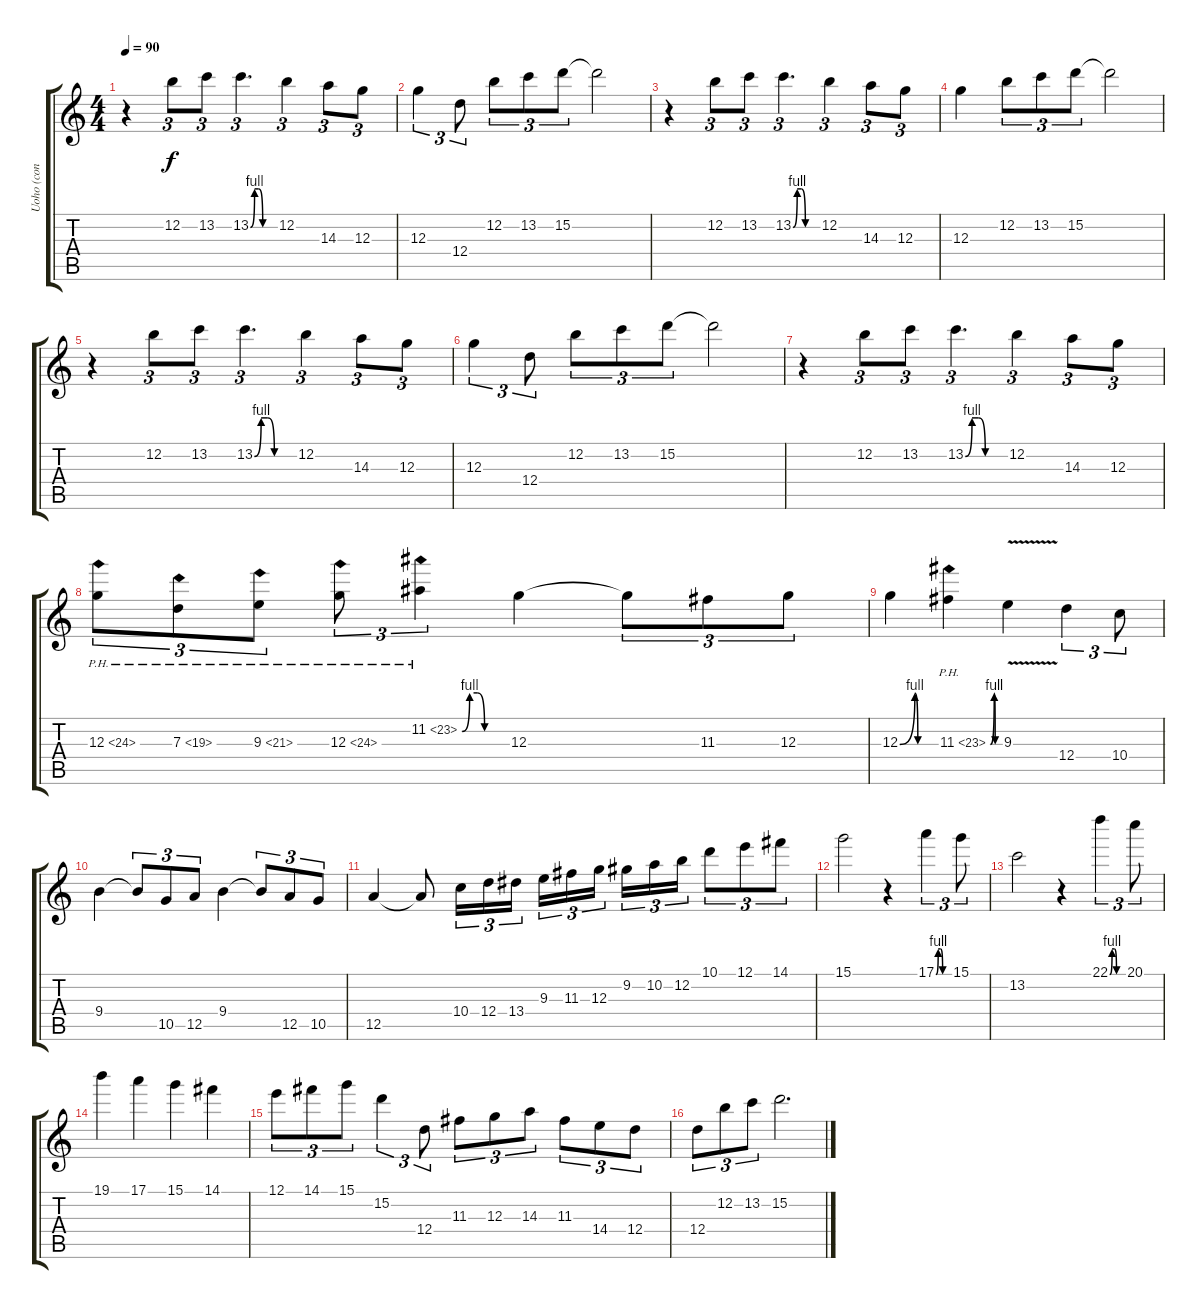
\track ("Uoho (con distorsion)" "Uoho (con ") {instrument distortionguitar}
\staff {score tabs}
\tuning (E4 B3 G3 D3 A2 E2) {hide}
\ts (4 4)
\tempo 90
\clef g2
\ks c
r.4{dy f} 12.2.8{tu (3 2)} 13.2.8{tu (3 2)} 13.2{be (custom 0 0 10 4 20 4 30 0 60 0)}.4{d tu (3 2)} 12.2.4{tu (3 2)} 14.3.8{tu (3 2)} 12.3.8{tu (3 2)} |
12.3.4{tu (3 2)} 12.4.8{tu (3 2)} 12.2.8{tu (3 2)} 13.2.8{tu (3 2)} 15.2.8{tu (3 2)} 15.2{t}.2 |
r.4 12.2.8{tu (3 2)} 13.2.8{tu (3 2)} 13.2{be (custom 0 0 10 4 20 4 30 0 60 0)}.4{d tu (3 2)} 12.2.4{tu (3 2)} 14.3.8{tu (3 2)} 12.3.8{tu (3 2)} |
12.3.4 12.2.8{tu (3 2)} 13.2.8{tu (3 2)} 15.2.8{tu (3 2)} 15.2{t}.2 |
r.4 12.2.8{tu (3 2)} 13.2.8{tu (3 2)} 13.2{be (custom 0 0 10 4 20 4 30 0 60 0)}.4{d tu (3 2)} 12.2.4{tu (3 2)} 14.3.8{tu (3 2)} 12.3.8{tu (3 2)} |
12.3.4{tu (3 2)} 12.4.8{tu (3 2)} 12.2.8{tu (3 2)} 13.2.8{tu (3 2)} 15.2.8{tu (3 2)} 15.2{t}.2 |
r.4 12.2.8{tu (3 2)} 13.2.8{tu (3 2)} 13.2{be (custom 0 0 10 4 20 4 30 0 60 0)}.4{d tu (3 2)} 12.2.4{tu (3 2)} 14.3.8{tu (3 2)} 12.3.8{tu (3 2)} |
12.3{ph 12}.8{tu (3 2)} 7.3{ph 12}.8{tu (3 2)} 9.3{ph 12}.8{tu (3 2)} 12.3{ph 12}.8{tu (3 2)} 11.2{be (custom 0 0 10 4 20 4 30 0 60 0) ph 12}.4{tu (3 2)} 12.3.4 12.3{t}.8{tu (3 2)} 11.3.8{tu (3 2)} 12.3.8{tu (3 2)} |
12.3{be (custom 0 0 25 4 30 0 60 0)}.4 11.3{be (custom 0 0 24 4 30 0 60 0) ph 12}.4 9.3{v}.4 12.4.4{tu (3 2)} 10.4.8{tu (3 2)} |
9.4.4 9.4{t}.8{tu (3 2)} 10.5.8{tu (3 2)} 12.5.8{tu (3 2)} 9.4.4 9.4{t}.8{tu (3 2)} 12.5.8{tu (3 2)} 10.5.8{tu (3 2)} |
12.5.4 12.5{t}.8 10.4.16{tu (3 2)} 12.4.16{tu (3 2)} 13.4.16{tu (3 2)} 9.3.16{tu (3 2)} 11.3.16{tu (3 2)} 12.3.16{tu (3 2) beam splitsecondary} 9.2.16{tu (3 2)} 10.2.16{tu (3 2)} 12.2.16{tu (3 2)} 10.1.8{tu (3 2)} 12.1.8{tu (3 2)} 14.1.8{tu (3 2)} |
15.1.2 r.4 17.1{be (custom 0 0 10 4 20 4 30 0 60 0)}.4{tu (3 2)} 15.1.8{tu (3 2)} |
13.2.2 r.4 22.1{be (custom 0 0 10 4 20 4 30 0 60 0)}.4{tu (3 2)} 20.1.8{tu (3 2)} |
19.1.4 17.1.4 15.1.4 14.1.4 |
12.1.8{tu (3 2)} 14.1.8{tu (3 2)} 15.1.8{tu (3 2)} 15.2.4{tu (3 2)} 12.4.8{tu (3 2)} 11.3.8{tu (3 2)} 12.3.8{tu (3 2)} 14.3.8{tu (3 2)} 11.3.8{tu (3 2)} 14.4.8{tu (3 2)} 12.4.8{tu (3 2)} |
12.4.8{tu (3 2)} 12.2.8{tu (3 2)} 13.2.8{tu (3 2)} 15.2.2{d}
